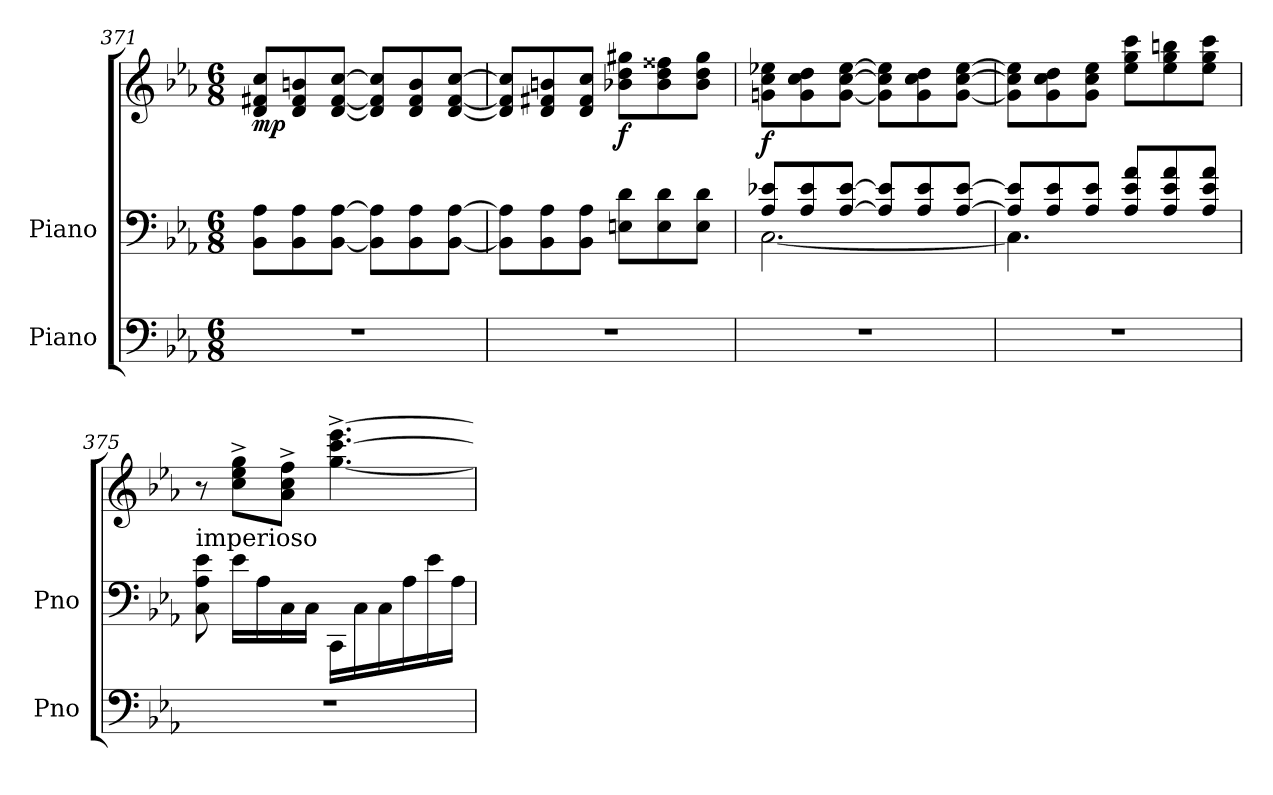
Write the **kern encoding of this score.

**kern	**kern	**kern	**dynam
*part2	*part1	*part1	*part1
*staff3	*staff2	*staff1	*staff1/2
*I"Piano	*I"Piano	*	*
*I'Pno	*I'Pno	*	*
!!LO:PB:g=z
*clefF4	*clefF4	*clefG2	*
*k[b-e-a-]	*k[b-e-a-]	*k[b-e-a-]	*
*M6/8	*M6/8	*M6/8	*
=371	=371	=371	=371
!	!	!	!LO:DY:b
2.r	8BB-\ 8A-\L	8d/ 8f#X/ 8cc/L	mp
.	8BB-i\ 8A-\	8d/ 8f#/ 8bn/	.
.	[8BB-\ [8A-\J	[8d/ [8f#/ [8cc/J	.
.	8BB-\] 8A-\]L	8d/] 8f#/] 8cc/]L	.
.	8BB-\ 8A-\	8d/ 8f#/ 8b/	.
.	[8BB-\ [8A-\J	[8d/ [8f#/ [8cc/J	.
=372	=372	=372	=372
2.r	8BB-\] 8A-\]L	8d/] 8f#/] 8cc/]L	.
.	8BB-\ 8A-\	8d/ 8f#X/ 8bn/	.
.	8BB-\ 8A-\J	8d/ 8f#/ 8cc/J	.
!	!	!	!LO:DY:b
.	8En\ 8d\L	8b-X\ 8dd\ 8gg#X\L	f
.	8E\ 8d\	8b-\ 8dd\ 8ff##X\	.
.	8E\ 8d\J	8b-\ 8dd\ 8gg#\J	.
=373	=373	=373	=373
*	*^	*	*
!	!	!	!	!LO:DY:b
2.r	8A-/ 8e-X/L	[2.C\	8gn\ 8cc\ 8ee-X\L	f
.	8A-/ 8e-/	.	8g\ 8cc\ 8dd\	.
.	[8A-/ [8e-/J	.	[8g\ [8cc\ [8ee-\J	.
.	8A-/] 8e-/]L	.	8g\] 8cc\] 8ee-\]L	.
.	8A-/ 8e-/	.	8g\ 8cc\ 8dd\	.
.	[8A-/ [8e-/J	.	[8g\ [8cc\ [8ee-\J	.
=374	=374	=374	=374	=374
2.r	8A-/] 8e-/]L	4.C\]	8g\] 8cc\] 8ee-\]L	.
.	8A-/ 8e-/	.	8g\ 8cc\ 8dd\	.
.	8A-/ 8e-/J	.	8g\ 8cc\ 8ee-\J	.
.	8A-/ 8e-/ 8a-/L	4.ryy	8ee-\ 8gg\ 8ccc\L	.
.	8A-/ 8e-/ 8a-/	.	8ee-\ 8gg\ 8bbn\	.
.	8A-/ 8e-/ 8a-/J	.	8ee-\ 8gg\ 8ccc\J	.
*	*v	*v	*	*
!!LO:LB:g=z
=375	=375	=375	=375
!	!	!LO:TX:b:t=imperioso	!
2.r	8C\ 8A-\ 8e-\	8r	.
.	16e-\LL	8cc\^ 8ee-\^ 8gg\^L	.
.	16A-\	.	.
.	16C\	8a-\^ 8cc\^ 8ff\^J	.
.	16C\JJ	.	.
.	16CC\LL	[4.gg\^ [4.ccc\^ [4.eee-\^	.
.	16C\	.	.
.	16C\	.	.
.	16A-\	.	.
.	16e-\	.	.
.	16A-\JJ	.	.
=	=	=	=
*-	*-	*-	*-
